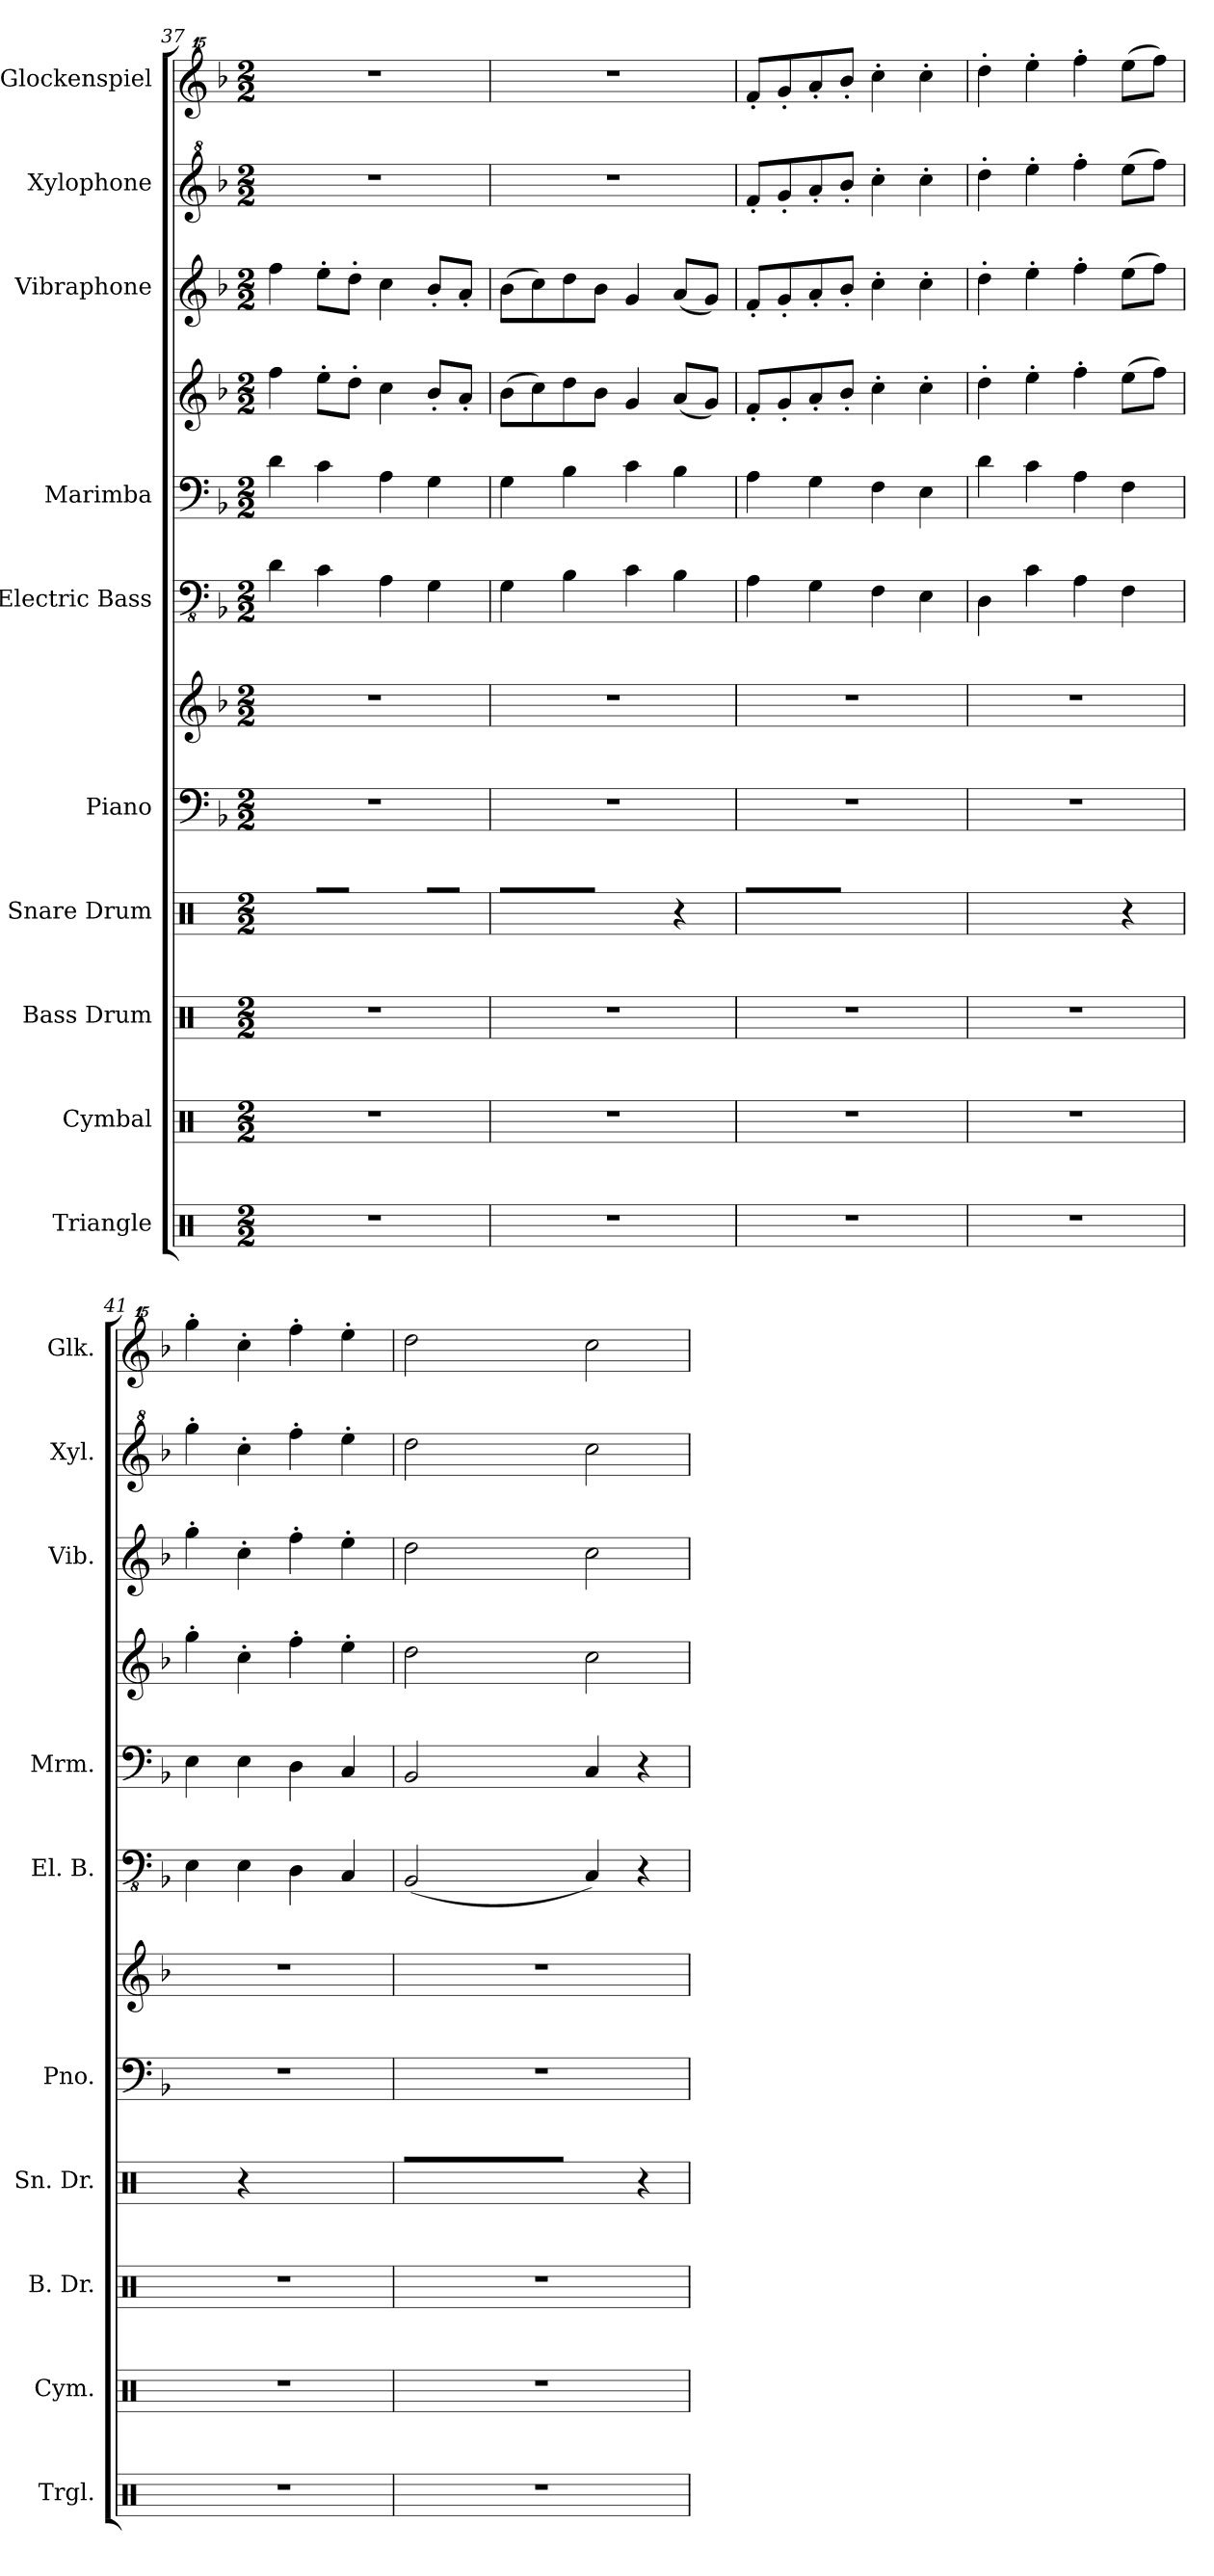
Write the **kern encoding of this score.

**kern	**kern	**kern	**kern	**kern	**kern	**kern	**kern	**kern	**kern	**kern	**kern
*part10	*part9	*part8	*part7	*part6	*part6	*part5	*part4	*part4	*part3	*part2	*part1
*staff12	*staff11	*staff10	*staff9	*staff8	*staff7	*staff6	*staff5	*staff4	*staff3	*staff2	*staff1
*I"Triangle	*I"Cymbal	*I"Bass Drum	*I"Snare Drum	*I"Piano	*	*I"Electric Bass	*I"Marimba	*	*I"Vibraphone	*I"Xylophone	*I"Glockenspiel
*I'Trgl.	*I'Cym.	*I'B. Dr.	*I'Sn. Dr.	*I'Pno.	*	*I'El. B.	*I'Mrm.	*	*I'Vib.	*I'Xyl.	*I'Glk.
!!LO:PB:g=z
*clefX	*clefX	*clefX	*clefX	*clefF4	*clefG2	*clefFv4	*clefF4	*clefG2	*clefG2	*clefG^2	*clefG^^2
*k[]	*k[]	*k[]	*k[]	*k[b-]	*k[b-]	*k[b-]	*k[b-]	*k[b-]	*k[b-]	*k[b-]	*k[b-]
*C:	*C:	*C:	*C:	*F:	*F:	*F:	*F:	*F:	*F:	*F:	*F:
*M2/2	*M2/2	*M2/2	*M2/2	*M2/2	*M2/2	*M2/2	*M2/2	*M2/2	*M2/2	*M2/2	*M2/2
=37	=37	=37	=37	=37	=37	=37	=37	=37	=37	=37	=37
1r	1r	1r	4R/	1r	1r	4D\	4d\	4ff\	4ff\	1r	1r
.	.	.	8R/L	.	.	4C\	4c\	8ee'\L	8ee'\L	.	.
.	.	.	8R/J	.	.	.	.	8dd'\J	8dd'\J	.	.
.	.	.	4R/	.	.	4AA\	4A\	4cc\	4cc\	.	.
.	.	.	8R/L	.	.	4GG\	4G\	8b-'/L	8b-'/L	.	.
.	.	.	8R/J	.	.	.	.	8a'/J	8a'/J	.	.
=38	=38	=38	=38	=38	=38	=38	=38	=38	=38	=38	=38
1r	1r	1r	8R/L	1r	1r	4GG\	4G\	(8b-\L	(8b-\L	1r	1r
.	.	.	8R/	.	.	.	.	8cc\)	8cc\)	.	.
.	.	.	8R/	.	.	4BB-\	4B-\	8dd\	8dd\	.	.
.	.	.	8R/J	.	.	.	.	8b-\J	8b-\J	.	.
.	.	.	4R/	.	.	4C\	4c\	4g/	4g/	.	.
.	.	.	4r	.	.	4BB-\	4B-\	(8a/L	(8a/L	.	.
.	.	.	.	.	.	.	.	8g/J)	8g/J)	.	.
=39	=39	=39	=39	=39	=39	=39	=39	=39	=39	=39	=39
1r	1r	1r	8R/L	1r	1r	4AA\	4A\	8f'/L	8f'/L	8ff'/L	8fff'/L
.	.	.	8R/	.	.	.	.	8g'/	8g'/	8gg'/	8ggg'/
.	.	.	8R/	.	.	4GG\	4G\	8a'/	8a'/	8aa'/	8aaa'/
.	.	.	8R/J	.	.	.	.	8b-'/J	8b-'/J	8bb-'/J	8bbb-'/J
.	.	.	4R/	.	.	4FF\	4F\	4cc'\	4cc'\	4ccc'\	4cccc'\
.	.	.	4R/	.	.	4EE\	4E\	4cc'\	4cc'\	4ccc'\	4cccc'\
=40	=40	=40	=40	=40	=40	=40	=40	=40	=40	=40	=40
1r	1r	1r	4R/	1r	1r	4DD\	4d\	4dd'\	4dd'\	4ddd'\	4dddd'\
.	.	.	4R/	.	.	4C\	4c\	4ee'\	4ee'\	4eee'\	4eeee'\
.	.	.	4R/	.	.	4AA\	4A\	4ff'\	4ff'\	4fff'\	4ffff'\
.	.	.	4r	.	.	4FF\	4F\	(8ee\L	(8ee\L	(8eee\L	(8eeee\L
.	.	.	.	.	.	.	.	8ff\J)	8ff\J)	8fff\J)	8ffff\J)
!!LO:PB:g=z
=41	=41	=41	=41	=41	=41	=41	=41	=41	=41	=41	=41
1r	1r	1r	4R/	1r	1r	4EE\	4E\	4gg'\	4gg'\	4ggg'\	4gggg'\
.	.	.	4r	.	.	4EE\	4E\	4cc'\	4cc'\	4ccc'\	4cccc'\
.	.	.	4R/	.	.	4DD\	4D\	4ff'\	4ff'\	4fff'\	4ffff'\
.	.	.	4R/	.	.	4CC/	4C/	4ee'\	4ee'\	4eee'\	4eeee'\
=42	=42	=42	=42	=42	=42	=42	=42	=42	=42	=42	=42
1r	1r	1r	16R/LL	1r	1r	(2BBB-/	2BB-/	2dd\	2dd\	2ddd\	2dddd\
.	.	.	16R/	.	.	.	.	.	.	.	.
.	.	.	16R/	.	.	.	.	.	.	.	.
.	.	.	16R/	.	.	.	.	.	.	.	.
.	.	.	16R/	.	.	.	.	.	.	.	.
.	.	.	16R/	.	.	.	.	.	.	.	.
.	.	.	16R/	.	.	.	.	.	.	.	.
.	.	.	16R/JJ	.	.	.	.	.	.	.	.
.	.	.	4R/	.	.	4CC/)	4C/	2cc\	2cc\	2ccc\	2cccc\
.	.	.	4r	.	.	4r	4r	.	.	.	.
=	=	=	=	=	=	=	=	=	=	=	=
*-	*-	*-	*-	*-	*-	*-	*-	*-	*-	*-	*-
